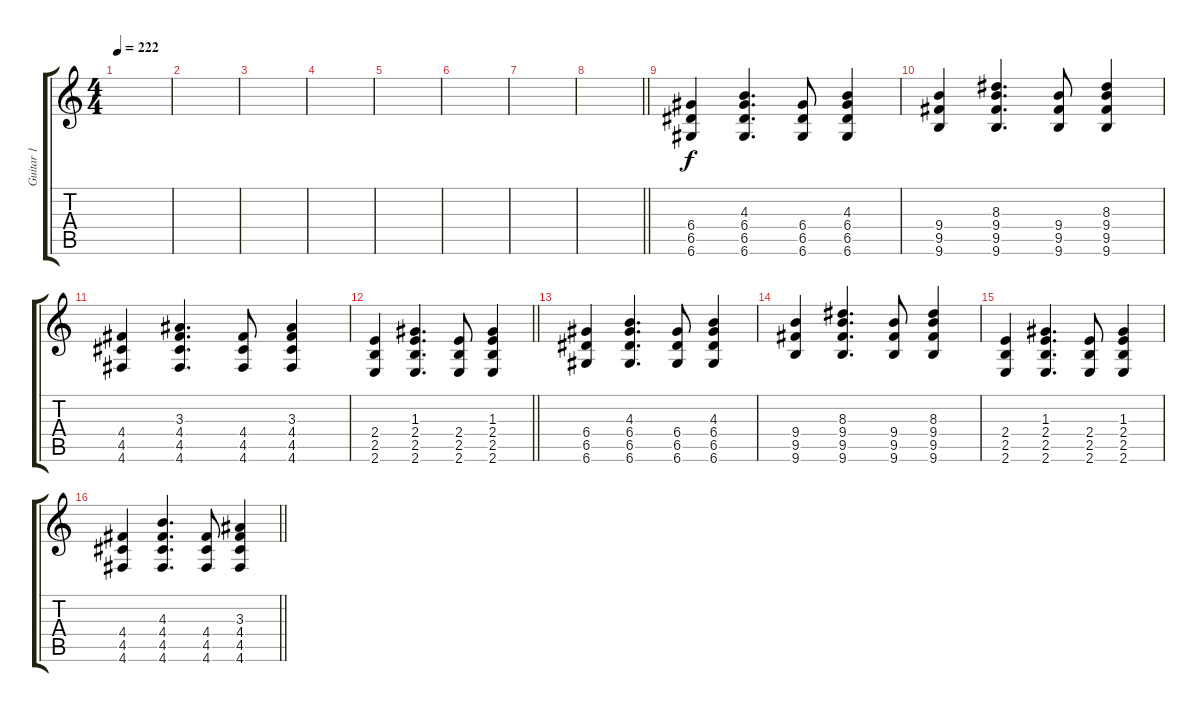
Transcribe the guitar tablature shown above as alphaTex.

\track ("Guitar 1" "Guitar 1") {instrument distortionguitar}
\staff {score tabs}
\tuning (E4 B3 G3 D3 A2 D2) {hide}
\ts (4 4)
\tempo 222
\clef g2
\ks c
|
|
|
|
|
|
|
\barLineRight lightlight
|
(6.4 6.5 6.6).4 (4.3 6.4 6.5 6.6).4{d} (6.4 6.5 6.6).8 (4.3 6.4 6.5 6.6).4 |
(9.4 9.5 9.6).4 (8.3 9.4 9.5 9.6).4{d} (9.4 9.5 9.6).8 (8.3 9.4 9.5 9.6).4 |
(4.4 4.5 4.6).4 (3.3 4.4 4.5 4.6).4{d} (4.4 4.5 4.6).8 (3.3 4.4 4.5 4.6).4 |
\barLineRight lightlight
(2.4 2.5 2.6).4 (1.3 2.4 2.5 2.6).4{d} (2.4 2.5 2.6).8 (1.3 2.4 2.5 2.6).4 |
(6.4 6.5 6.6).4 (4.3 6.4 6.5 6.6).4{d} (6.4 6.5 6.6).8 (4.3 6.4 6.5 6.6).4 |
(9.4 9.5 9.6).4 (8.3 9.4 9.5 9.6).4{d} (9.4 9.5 9.6).8 (8.3 9.4 9.5 9.6).4 |
(2.4 2.5 2.6).4 (1.3 2.4 2.5 2.6).4{d} (2.4 2.5 2.6).8 (1.3 2.4 2.5 2.6).4 |
\barLineRight lightlight
(4.4 4.5 4.6).4 (4.3 4.4 4.5 4.6).4{d} (4.4 4.5 4.6).8 (3.3 4.4 4.5 4.6).4
